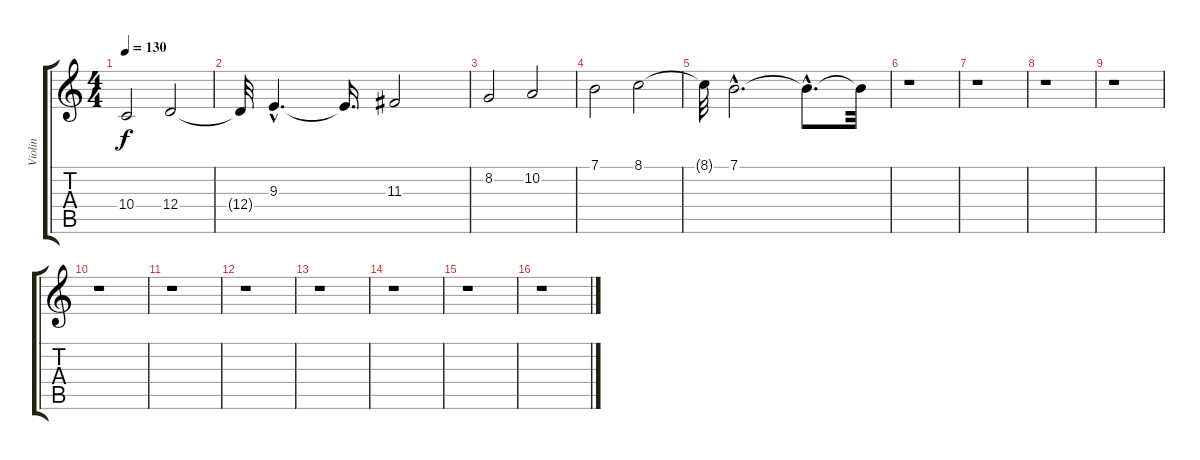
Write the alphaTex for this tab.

\track ("Violin" "Violin") {instrument violin}
\staff {score tabs}
\tuning (E4 B3 G3 D3 A2 E2) {hide}
\ts (4 4)
\tempo 130
\clef g2
\ks c
10.4.2{dy f} 12.4.2 |
12.4{t}.32 9.3{hac}.4{d} 9.3{t}.16{d} 11.3.2 |
8.2.2 10.2.2 |
7.1.2 8.1.2 |
8.1{t}.32 7.1{hac}.2{d volume 12} 7.1{hac t}.8{d} 7.1{t}.32 |
r.1 |
r.1 |
r.1 |
r.1 |
r.1 |
r.1 |
r.1 |
r.1 |
r.1 |
r.1 |
r.1
